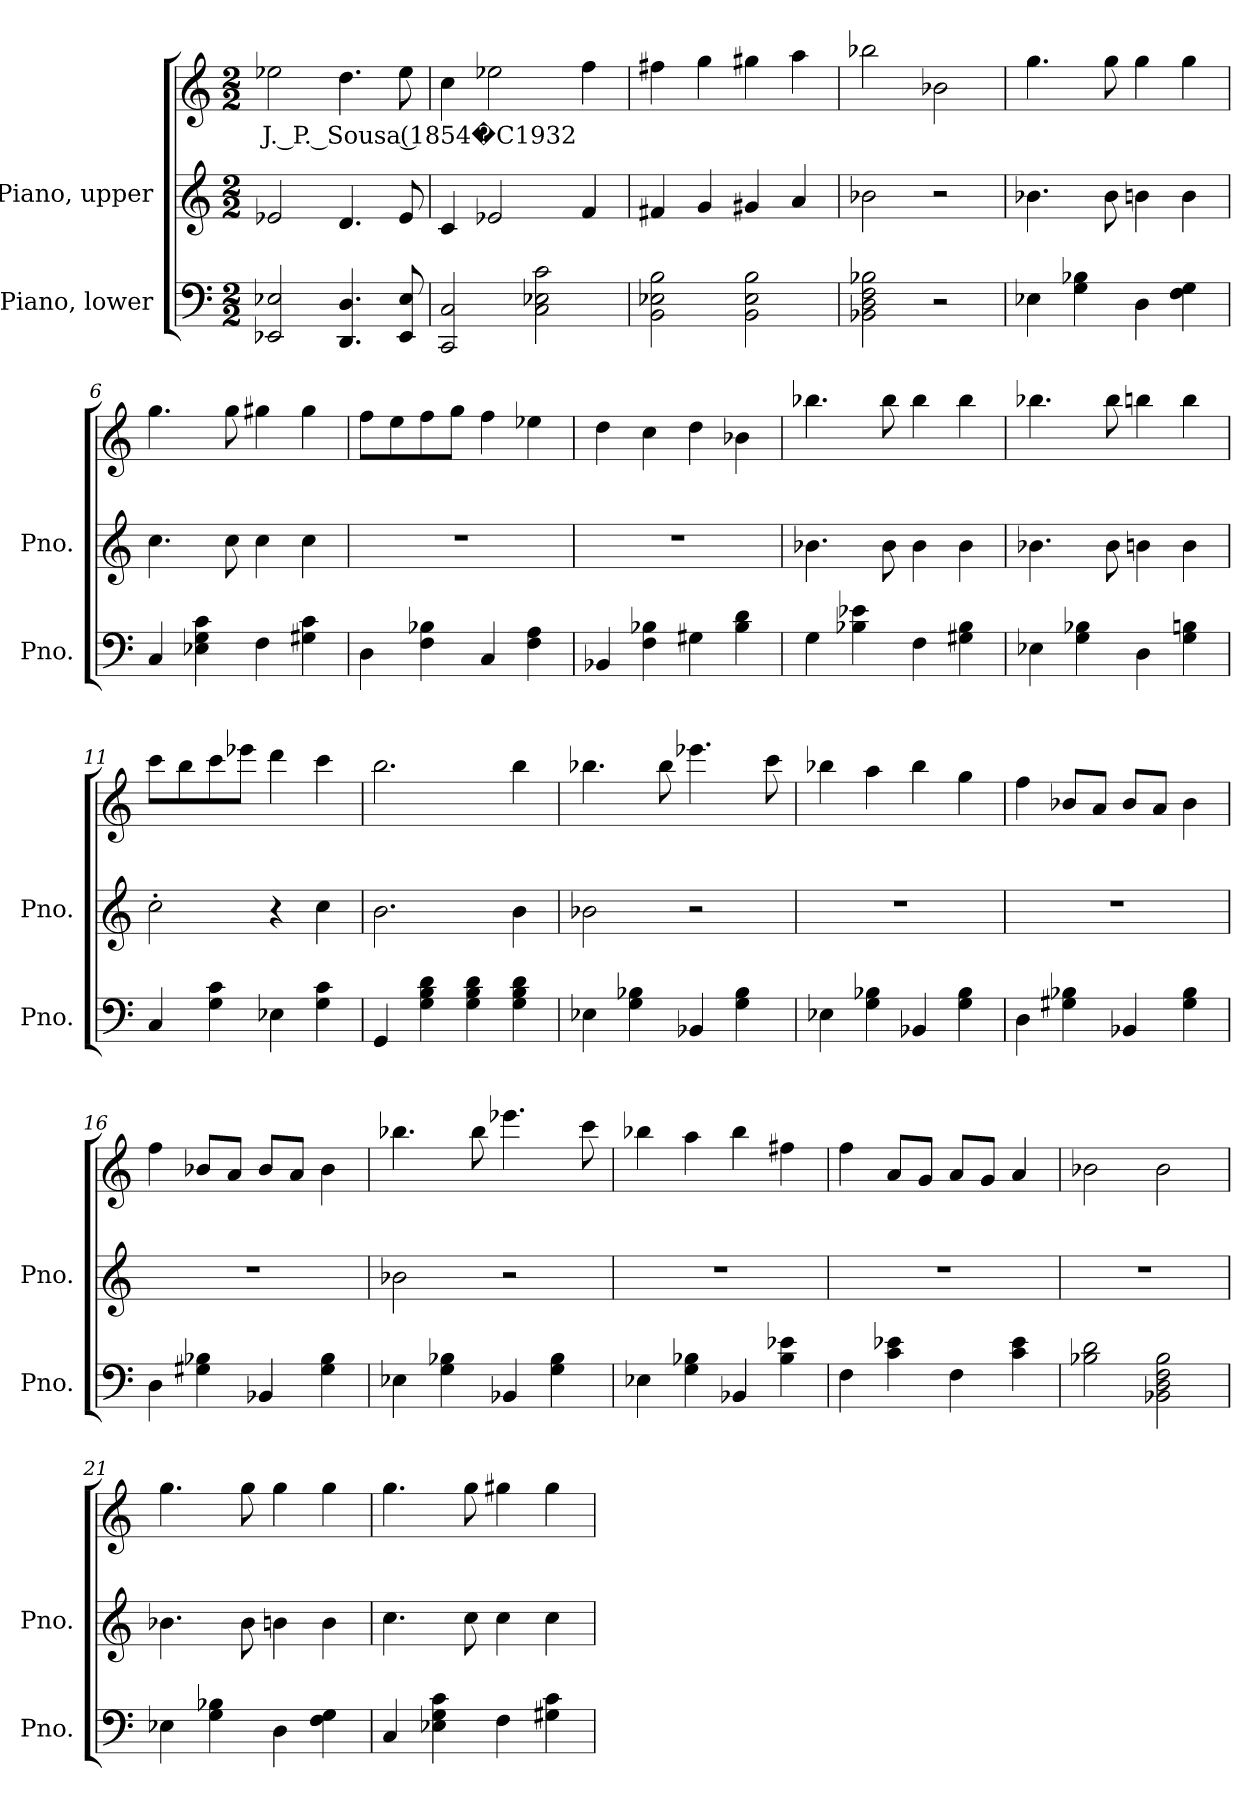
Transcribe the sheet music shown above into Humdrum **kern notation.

**kern	**kern	**kern	**text
*part2	*part1	*part1	*part1
*staff3	*staff2	*staff1	*staff1
*I"Piano, lower	*I"Piano, upper	*	*
*I'Pno.	*I'Pno.	*	*
*clefF4	*clefG2	*clefG2	*
*k[]	*k[]	*k[]	*
*M2/2	*M2/2	*M2/2	*
*MM240	*MM240	*MM240	*
=1	=1	=1	=1
!	!	!	!LO:LY:b
2EE-X/ 2E-X/	2e-X/	2ee-X\	J. P. Sousa (1854�C1932
4.DD/ 4.D/	4.d/	4.dd\	.
8EE-/ 8E-/	8e-/	8ee-\	.
=2	=2	=2	=2
2CC/ 2C/	4c/	4cc\	.
.	2e-X/	2ee-X\	.
2C\ 2E-X\ 2c\	.	.	.
.	4f/	4ff\	.
=3	=3	=3	=3
2BB\ 2E-X\ 2B\	4f#X/	4ff#X\	.
.	4g/	4gg\	.
2BB\ 2E-\ 2B\	4g#X/	4gg#X\	.
.	4a/	4aa\	.
=4	=4	=4	=4
2BB-X\ 2D\ 2F\ 2B-X\	2b-X\	2bb-X\	.
2r	2r	2b-X\	.
=5	=5	=5	=5
4E-X\	4.b-X\	4.gg\	.
4G\ 4B-X\	.	.	.
.	8b-\	8gg\	.
4D\	4bn\	4gg\	.
4F\ 4G\	4b\	4gg\	.
!!LO:LB:g=z
=6	=6	=6	=6
4C/	4.cc\	4.gg\	.
4E-X\ 4G\ 4c\	.	.	.
.	8cc\	8gg\	.
4F\	4cc\	4gg#X\	.
4G#X\ 4c\	4cc\	4gg#\	.
=7	=7	=7	=7
4D\	1r	8ff\L	.
.	.	8ee\	.
4F\ 4B-X\	.	8ff\	.
.	.	8gg\J	.
4C/	.	4ff\	.
4F\ 4A\	.	4ee-X\	.
=8	=8	=8	=8
4BB-X/	1r	4dd\	.
4F\ 4B-X\	.	4cc\	.
4G#X\	.	4dd\	.
4B-\ 4d\	.	4b-X\	.
=9	=9	=9	=9
4G\	4.b-X\	4.bb-X\	.
4B-X\ 4e-X\	.	.	.
.	8b-\	8bb-\	.
4F\	4b-\	4bb-\	.
4G#X\ 4B-\	4b-\	4bb-\	.
=10	=10	=10	=10
4E-X\	4.b-X\	4.bb-X\	.
4G\ 4B-X\	.	.	.
.	8b-\	8bb-\	.
4D\	4bn\	4bbn\	.
4G\ 4Bn\	4b\	4bb\	.
!!LO:LB:g=z
=11	=11	=11	=11
4C/	2cc'\	8ccc\L	.
.	.	8bb\	.
4G\ 4c\	.	8ccc\	.
.	.	8eee-X\J	.
4E-X\	4r	4ddd\	.
4G\ 4c\	4cc\	4ccc\	.
=12	=12	=12	=12
4GG/	2.b\	2.bb\	.
4G\ 4B\ 4d\	.	.	.
4G\ 4B\ 4d\	.	.	.
4G\ 4B\ 4d\	4b\	4bb\	.
=13	=13	=13	=13
4E-X\	2b-X\	4.bb-X\	.
4G\ 4B-X\	.	.	.
.	.	8bb-\	.
4BB-X/	2r	4.eee-X\	.
4G\ 4B-\	.	.	.
.	.	8ccc\	.
=14	=14	=14	=14
4E-X\	1r	4bb-X\	.
4G\ 4B-X\	.	4aa\	.
4BB-X/	.	4bb-\	.
4G\ 4B-\	.	4gg\	.
=15	=15	=15	=15
4D\	1r	4ff\	.
4G#X\ 4B-X\	.	8b-X/L	.
.	.	8a/J	.
4BB-X/	.	8b-/L	.
.	.	8a/J	.
4G#\ 4B-\	.	4b-\	.
!!LO:LB:g=z
=16	=16	=16	=16
4D\	1r	4ff\	.
4G#X\ 4B-X\	.	8b-X/L	.
.	.	8a/J	.
4BB-X/	.	8b-/L	.
.	.	8a/J	.
4G#\ 4B-\	.	4b-\	.
=17	=17	=17	=17
4E-X\	2b-X\	4.bb-X\	.
4G\ 4B-X\	.	.	.
.	.	8bb-\	.
4BB-X/	2r	4.eee-X\	.
4G\ 4B-\	.	.	.
.	.	8ccc\	.
=18	=18	=18	=18
4E-X\	1r	4bb-X\	.
4G\ 4B-X\	.	4aa\	.
4BB-X/	.	4bb-\	.
4B-\ 4e-X\	.	4ff#X\	.
=19	=19	=19	=19
4F\	1r	4ff\	.
4c\ 4e-X\	.	8a/L	.
.	.	8g/J	.
4F\	.	8a/L	.
.	.	8g/J	.
4c\ 4e-\	.	4a/	.
=20	=20	=20	=20
2B-X\ 2d\	1r	2b-X\	.
2BB-X\ 2D\ 2F\ 2B-\	.	2b-\	.
=21	=21	=21	=21
4E-X\	4.b-X\	4.gg\	.
4G\ 4B-X\	.	.	.
.	8b-\	8gg\	.
4D\	4bn\	4gg\	.
4F\ 4G\	4b\	4gg\	.
!!LO:PB:g=z
=22	=22	=22	=22
4C/	4.cc\	4.gg\	.
4E-X\ 4G\ 4c\	.	.	.
.	8cc\	8gg\	.
4F\	4cc\	4gg#X\	.
4G#X\ 4c\	4cc\	4gg#\	.
=	=	=	=
*-	*-	*-	*-
